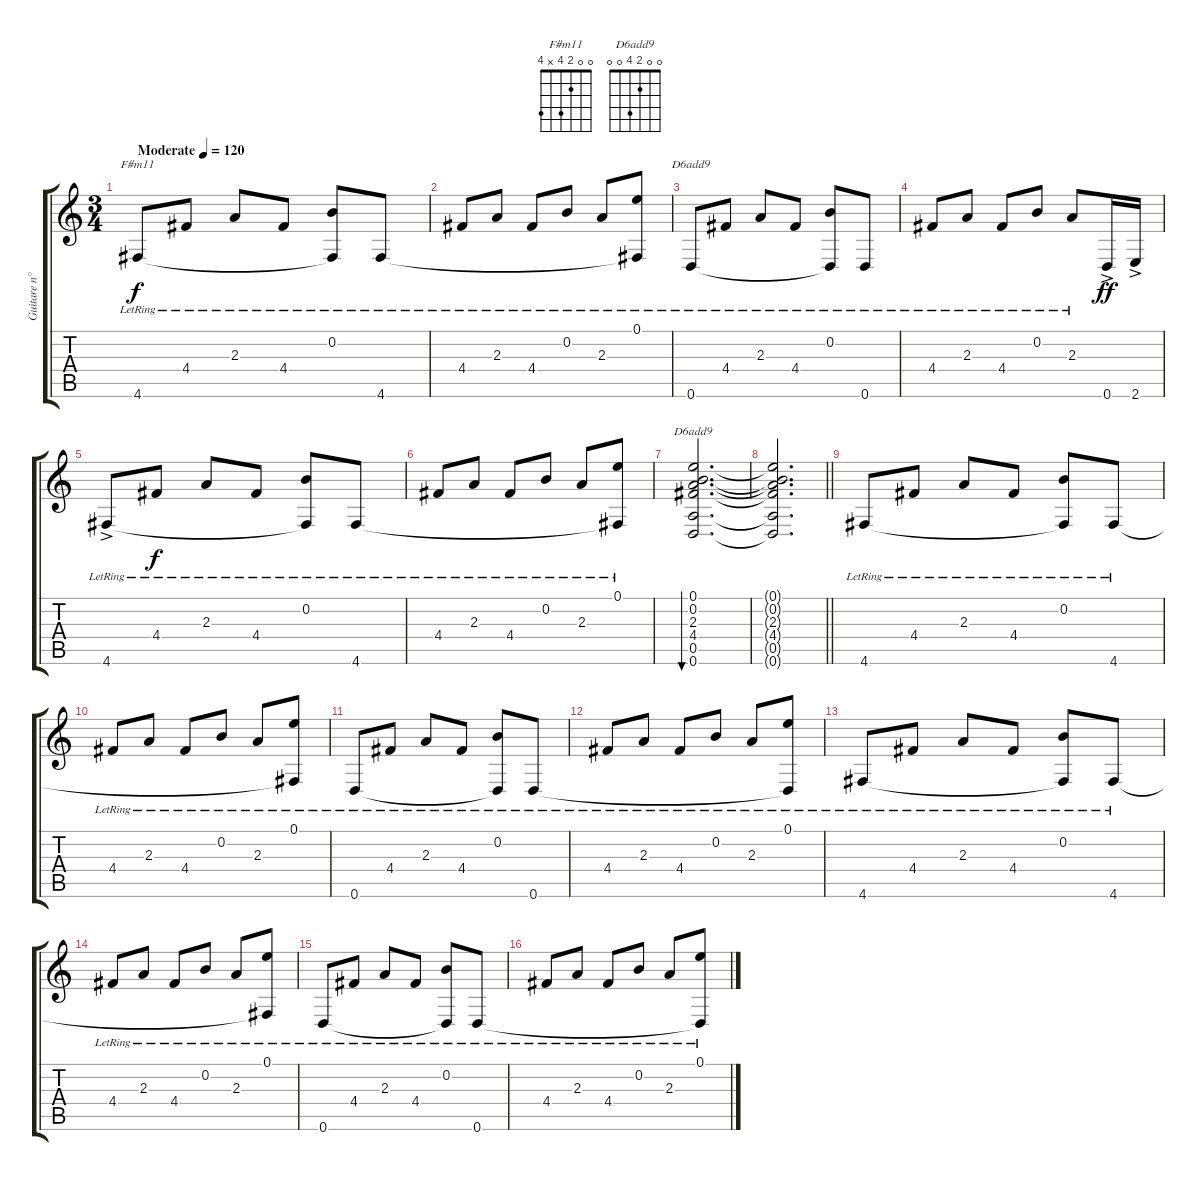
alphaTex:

\track ("Guitare n°1" "Guitare n°") {instrument electricguitarjazz}
\staff {score tabs}
\tuning (E4 B3 G3 D3 A2 D2) {hide}
\chord ("F#m11" 0 0 2 4 x 4)
\chord ("D6add9" 0 0 2 4 x 0)
\chord ("D6add9" 0 0 2 4 0 0)
\ts (3 4)
\tempo (120 "Moderate")
\clef g2
\ks c
4.6{lr}.8{ch "F#m11" dy f instrument electricguitarjazz} 4.4{lr}.8 2.3{lr}.8 4.4{lr}.8 (0.2{lr} 4.6{t}).8 4.6{lr}.8 |
4.4{lr}.8 2.3{lr}.8 4.4{lr}.8 0.2{lr}.8 2.3{lr}.8 (0.1{lr} 4.6{t}).8 |
0.6{lr}.8{ch "D6add9"} 4.4{lr}.8 2.3{lr}.8 4.4{lr}.8 (0.2{lr} 0.6{t}).8 0.6{lr}.8 |
4.4{lr}.8 2.3{lr}.8 4.4{lr}.8 0.2{lr}.8 2.3{lr}.8 0.6{ac}.16{dy ff} 2.6{ac}.16 |
4.6{ac lr}.8 4.4{lr}.8{dy f} 2.3{lr}.8 4.4{lr}.8 (0.2{lr} 4.6{t}).8 4.6{lr}.8 |
4.4{lr}.8 2.3{lr}.8 4.4{lr}.8 0.2{lr}.8 2.3{lr}.8 (0.1{lr} 4.6{t}).8 |
(0.1 0.2 2.3 4.4 0.5 0.6).2{d bu 480 ch "D6add9"} |
\barLineRight lightlight
(0.1{t} 0.2{t} 2.3{t} 4.4{t} 0.5{t} 0.6{t}).2{d} |
4.6{lr}.8 4.4{lr}.8 2.3{lr}.8 4.4{lr}.8 (0.2{lr} 4.6{t}).8 4.6{lr}.8 |
4.4{lr}.8 2.3{lr}.8 4.4{lr}.8 0.2{lr}.8 2.3{lr}.8 (0.1{lr} 4.6{t}).8 |
0.6{lr}.8 4.4{lr}.8 2.3{lr}.8 4.4{lr}.8 (0.2{lr} 0.6{t}).8 0.6{lr}.8 |
4.4{lr}.8 2.3{lr}.8 4.4{lr}.8 0.2{lr}.8 2.3{lr}.8 (0.1{lr} 0.6{t}).8 |
4.6{lr}.8 4.4{lr}.8 2.3{lr}.8 4.4{lr}.8 (0.2{lr} 4.6{t}).8 4.6{lr}.8 |
4.4{lr}.8 2.3{lr}.8 4.4{lr}.8 0.2{lr}.8 2.3{lr}.8 (0.1{lr} 4.6{t}).8 |
0.6{lr}.8 4.4{lr}.8 2.3{lr}.8 4.4{lr}.8 (0.2{lr} 0.6{t}).8 0.6{lr}.8 |
4.4{lr}.8 2.3{lr}.8 4.4{lr}.8 0.2{lr}.8 2.3{lr}.8 (0.1{lr} 0.6{t}).8
